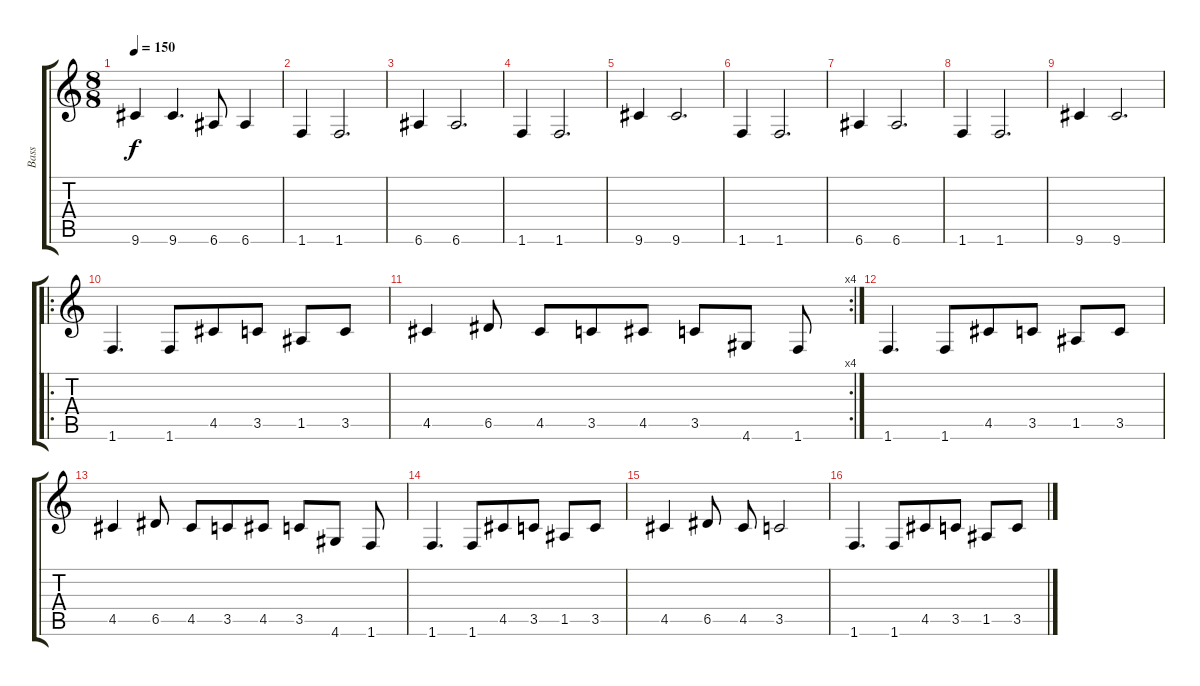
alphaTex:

\track ("Bass" "Bass") {instrument electricbassfinger}
\staff {score tabs}
\tuning (E4 B3 G3 D3 A2 E2) {hide}
\ts (8 8)
\tempo 150
\clef g2
\ks c
9.6.4{dy f} 9.6.4{d} 6.6.8 6.6.4 |
1.6.4 1.6.2{d} |
6.6.4 6.6.2{d} |
1.6.4 1.6.2{d} |
9.6.4 9.6.2{d} |
1.6.4 1.6.2{d} |
6.6.4 6.6.2{d} |
1.6.4 1.6.2{d} |
9.6.4 9.6.2{d} |
\ro
1.6.4{d} 1.6.8 4.5.8 3.5.8 1.5.8 3.5.8 |
\rc 4
4.5.4 6.5.8 4.5.8 3.5.8 4.5.8 3.5.8 4.6.8 1.6.8 |
1.6.4{d} 1.6.8 4.5.8 3.5.8 1.5.8 3.5.8 |
4.5.4 6.5.8 4.5.8 3.5.8 4.5.8 3.5.8 4.6.8 1.6.8 |
1.6.4{d} 1.6.8 4.5.8 3.5.8 1.5.8 3.5.8 |
4.5.4 6.5.8 4.5.8 3.5.2 |
1.6.4{d} 1.6.8 4.5.8 3.5.8 1.5.8 3.5.8
